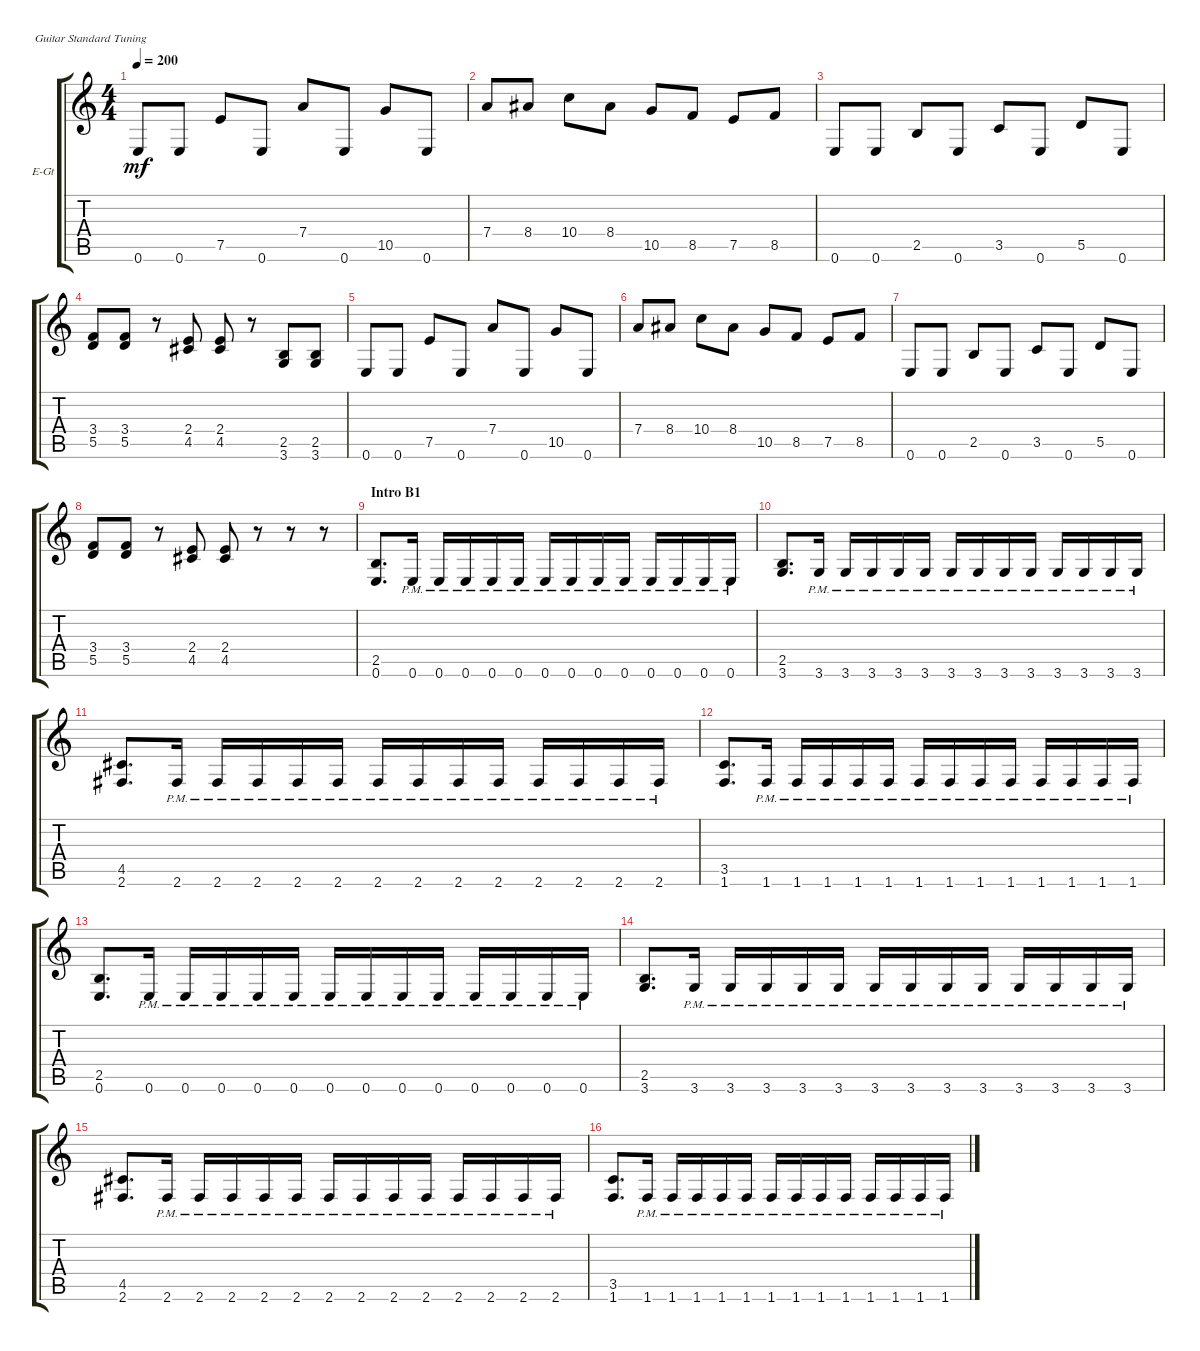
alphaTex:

\defaultSystemsLayout 4
\bracketExtendMode groupsimilarinstruments
\firstSystemTrackNameOrientation horizontal
\otherSystemsTrackNameOrientation horizontal
\track ("Gtr1" "E-Gt") {instrument distortionguitar}
\staff {score tabs}
\tuning (E4 B3 G3 D3 A2 E2)
\ts (4 4)
\tempo 200
\clef g2
\ks c
0.6.8{dy mf} 0.6.8 7.5.8 0.6.8 7.4.8 0.6.8 10.5.8 0.6.8 |
7.4.8 8.4.8 10.4.8 8.4.8 10.5.8 8.5.8 7.5.8 8.5.8 |
0.6.8 0.6.8 2.5.8 0.6.8 3.5.8 0.6.8 5.5.8 0.6.8 |
(5.5 3.4).8 (5.5 3.4).8 r.8 (4.5 2.4).8 (2.4 4.5).8 r.8 (3.6 2.5).8 (3.6 2.5).8 |
0.6.8 0.6.8 7.5.8 0.6.8 7.4.8 0.6.8 10.5.8 0.6.8 |
7.4.8 8.4.8 10.4.8 8.4.8 10.5.8 8.5.8 7.5.8 8.5.8 |
0.6.8 0.6.8 2.5.8 0.6.8 3.5.8 0.6.8 5.5.8 0.6.8 |
(5.5 3.4).8 (5.5 3.4).8 r.8 (4.5 2.4).8 (2.4 4.5).8 r.8 r.8 r.8 |
\section ("" "Intro B1")
(0.6 2.5).8{d} 0.6{pm}.16 0.6{pm}.16 0.6{pm}.16 0.6{pm}.16 0.6{pm}.16 0.6{pm}.16 0.6{pm}.16 0.6{pm}.16 0.6{pm}.16 0.6{pm}.16 0.6{pm}.16 0.6{pm}.16 0.6{pm}.16 |
(3.6 2.5).8{d} 3.6{pm}.16 3.6{pm}.16 3.6{pm}.16 3.6{pm}.16 3.6{pm}.16 3.6{pm}.16 3.6{pm}.16 3.6{pm}.16 3.6{pm}.16 3.6{pm}.16 3.6{pm}.16 3.6{pm}.16 3.6{pm}.16 |
(2.6 4.5).8{d} 2.6{pm}.16 2.6{pm}.16 2.6{pm}.16 2.6{pm}.16 2.6{pm}.16 2.6{pm}.16 2.6{pm}.16 2.6{pm}.16 2.6{pm}.16 2.6{pm}.16 2.6{pm}.16 2.6{pm}.16 2.6{pm}.16 |
(1.6 3.5).8{d} 1.6{pm}.16 1.6{pm}.16 1.6{pm}.16 1.6{pm}.16 1.6{pm}.16 1.6{pm}.16 1.6{pm}.16 1.6{pm}.16 1.6{pm}.16 1.6{pm}.16 1.6{pm}.16 1.6{pm}.16 1.6{pm}.16 |
(0.6 2.5).8{d} 0.6{pm}.16 0.6{pm}.16 0.6{pm}.16 0.6{pm}.16 0.6{pm}.16 0.6{pm}.16 0.6{pm}.16 0.6{pm}.16 0.6{pm}.16 0.6{pm}.16 0.6{pm}.16 0.6{pm}.16 0.6{pm}.16 |
(3.6 2.5).8{d} 3.6{pm}.16 3.6{pm}.16 3.6{pm}.16 3.6{pm}.16 3.6{pm}.16 3.6{pm}.16 3.6{pm}.16 3.6{pm}.16 3.6{pm}.16 3.6{pm}.16 3.6{pm}.16 3.6{pm}.16 3.6{pm}.16 |
(2.6 4.5).8{d} 2.6{pm}.16 2.6{pm}.16 2.6{pm}.16 2.6{pm}.16 2.6{pm}.16 2.6{pm}.16 2.6{pm}.16 2.6{pm}.16 2.6{pm}.16 2.6{pm}.16 2.6{pm}.16 2.6{pm}.16 2.6{pm}.16 |
(1.6 3.5).8{d} 1.6{pm}.16 1.6{pm}.16 1.6{pm}.16 1.6{pm}.16 1.6{pm}.16 1.6{pm}.16 1.6{pm}.16 1.6{pm}.16 1.6{pm}.16 1.6{pm}.16 1.6{pm}.16 1.6{pm}.16 1.6{pm}.16
